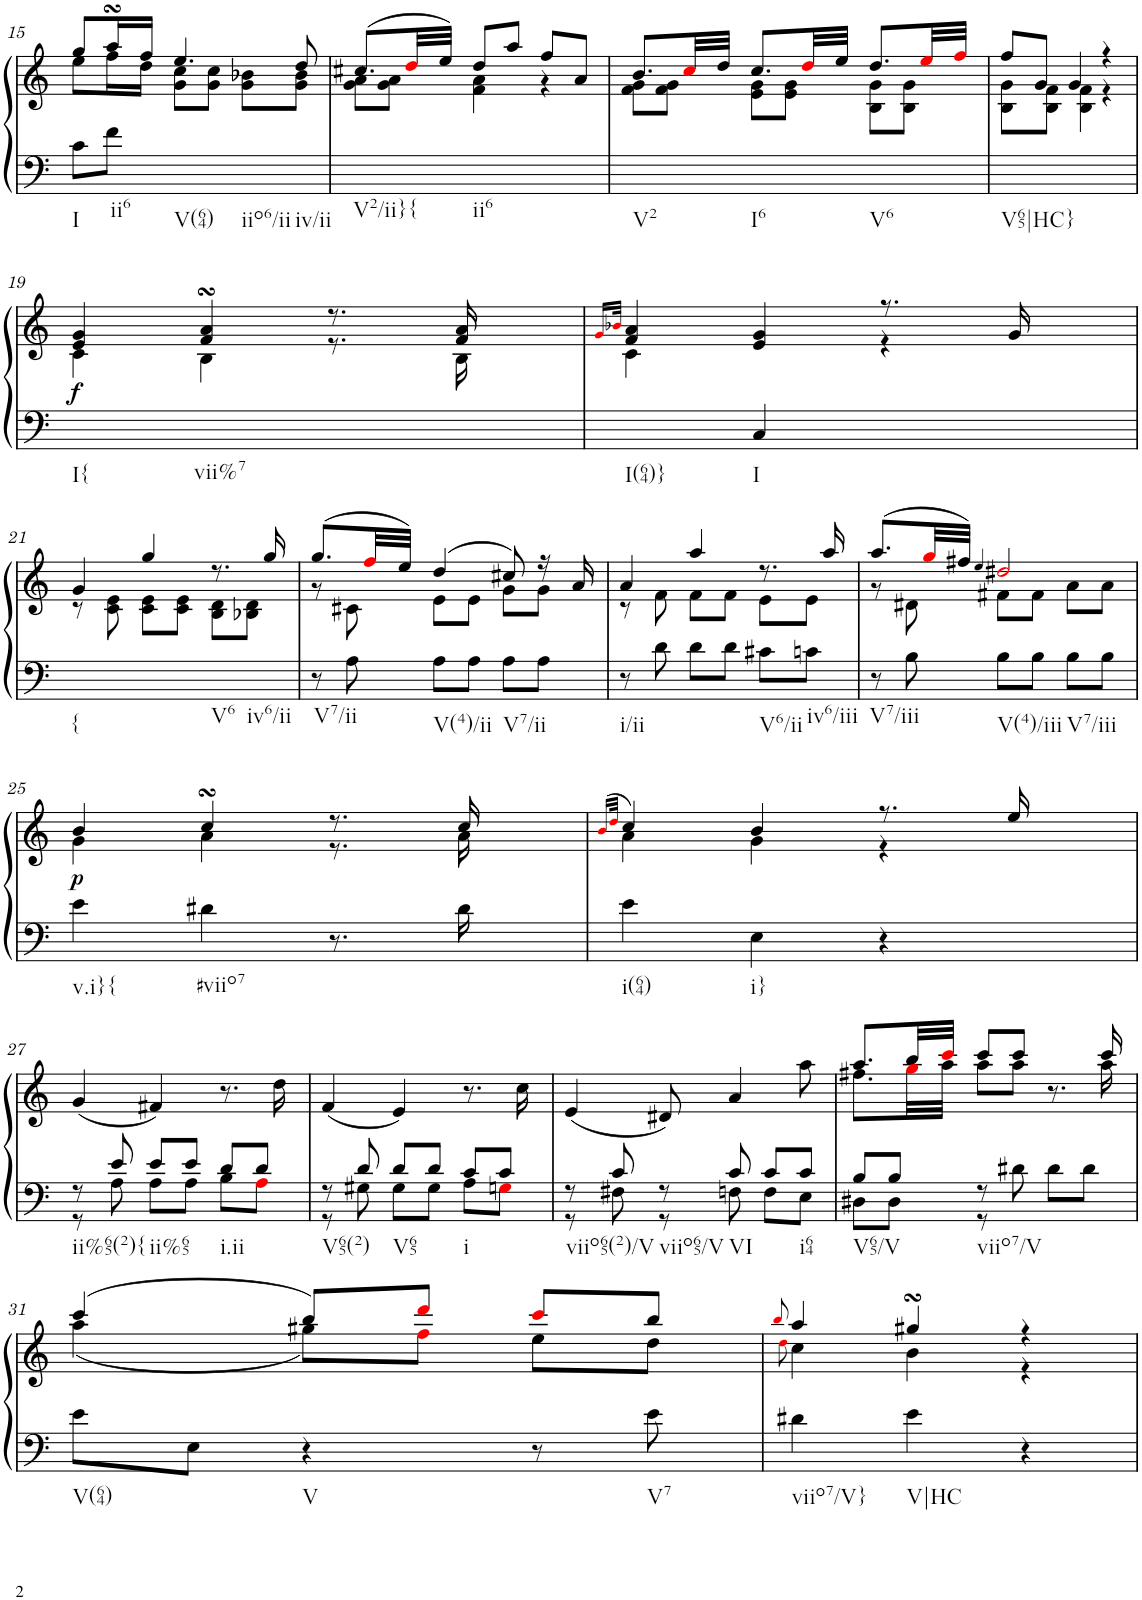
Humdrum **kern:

**kern	**kern	**dynam
*part1	*part1	*part1
*staff2	*staff1	*staff1/2
*I"Piano	*	*
*I'Pno.	*	*
!!LO:PB:g=z
*clefF4	*clefG2	*
*k[]	*k[]	*
*M3/4	*M3/4	*
=15	=15	=15
*	*^	*
!LO:TX:b:t=I	!	!	!
8c\L	8gg/L	8ee\L	.
!LO:TX:b:t=ii6	!	!	!
8f\J	16aasSSS/L	16ff\L	.
.	16ff/JJ	16dd\JJ	.
!LO:TX:b:t=V(64)	!	!	!
4ryy	4.ee/	8g\ 8cc\L	.
.	.	8g\ 8cc\J	.
!LO:TX:b:t=iio6/ii	!	!	!
!LO:TX:b:t=iv/ii	!	!	!
4ryy	.	8g\ 8b-X\L	.
.	8dd/	8g\ 8b-\J	.
=16	=16	=16	=16
!LO:TX:b:t=V2/ii}{	!	!	!
!LO:TX:b:t=ii6	!	!	!
2ryy	(8.cc#X/L	8g\ 8a\L	.
.	.	8g\ 8a\J	.
.	32ddi/LL	.	.
.	32ee/JJJ)	.	.
.	8dd/L	4f\ 4a\	.
.	8aa/J	.	.
4ryy	8ff/L	4r	.
.	8a/J	.	.
=17	=17	=17	=17
!LO:TX:b:t=V2	!	!	!
!LO:TX:b:t=I6	!	!	!
2ryy	8.b/L	8f\ 8g\L	.
.	.	8f\ 8g\J	.
.	32cci/LL	.	.
.	32dd/JJJ	.	.
.	8.cc/L	8e\ 8g\L	.
.	.	8e\ 8g\J	.
.	32ddi/LL	.	.
.	32ee/JJJ	.	.
!LO:TX:b:t=V6	!	!	!
4ryy	8.dd/L	8B\ 8g\L	.
.	.	8B\ 8g\J	.
.	32eei/LL	.	.
.	32ffi/JJJ	.	.
=18	=18	=18	=18
!LO:TX:b:t=V65|HC}	!	!	!
2ryy	8ff/L	8B\ 8g\L	.
.	8g/J	8B\ 8f\J	.
.	4g/	4B\ 4f\	.
4ryy	4r	4r	.
!!LO:LB:g=z	!!
=19	=19	=19	=19
!LO:TX:b:t=I{	!	!	!
!LO:TX:b:t=vii%7	!	!	!
!	!	!	!LO:DY:b
2ryy	4e/ 4g/	4c\	f
.	4f/sSSS 4a/sSSS	4B\	.
4ryy	8.r	8.r	.
.	16f/ 16a/	16B\	.
=20	=20	=20	=20
.	16qgi/LL	.	.
.	32qb-Xi/JJk	.	.
!LO:TX:b:t=I(64)}	!	!	!
4ryy	4f/ 4a/	4c\	.
!LO:TX:b:t=I	!	!	!
4C/	4e/ 4g/	4ryy	.
4ryy	8.r	4r	.
.	16g/	.	.
!!LO:LB:g=z	!!
=21	=21	=21	=21
!LO:TX:b:t={	!	!	!
2ryy	4g/	8r	.
.	.	8c\ 8e\	.
.	4gg/	8c\ 8e\L	.
.	.	8c\ 8e\J	.
!LO:TX:b:t=V6	!	!	!
!LO:TX:b:t=iv6/ii	!	!	!
4ryy	8.r	8B\ 8d\L	.
.	.	8B-X\ 8d\J	.
.	16gg/	.	.
=22	=22	=22	=22
!LO:TX:b:t=V7/ii	!	!	!
8r	(8.gg/L	8r	.
8A\	.	8c#X\	.
.	32ffi/LL	.	.
.	32ee/JJJ)	.	.
!LO:TX:b:t=V(4)/ii	!	!	!
8A\L	(4dd/	8e\L	.
8A\J	.	8e\J	.
!LO:TX:b:t=V7/ii	!	!	!
8A\L	8cc#X/)	8g\L	.
8A\J	16r	8g\J	.
.	16a/	.	.
=23	=23	=23	=23
!LO:TX:b:t=i/ii	!	!	!
8r	4a/	8r	.
8d\	.	8f\	.
8d\L	4aa/	8f\L	.
8d\J	.	8f\J	.
!LO:TX:b:t=V6/ii	!	!	!
8c#X\L	8.r	8e\L	.
!LO:TX:b:t=iv6/iii	!	!	!
8cn\J	.	8e\J	.
.	16aa/	.	.
=24	=24	=24	=24
!LO:TX:b:t=V7/iii	!	!	!
8r	(8.aa/L	8r	.
8B\	.	8d#X\	.
.	32ggi/LL	.	.
.	32ff#X/JJJ)	.	.
.	4qee/	.	.
!LO:TX:b:t=V(4)/iii	!	!	!
8B\L	2dd#Xi/	8f#X\L	.
8B\J	.	8f#\J	.
!LO:TX:b:t=V7/iii	!	!	!
8B\L	.	8a\L	.
8B\J	.	8a\J	.
!!LO:LB:g=z	!!
=25	=25	=25	=25
!LO:TX:b:t=v.i}{	!	!	!
!	!	!	!LO:DY:b
4e\	4b/	4g\	p
!LO:TX:b:t=#viio7	!	!	!
4d#X\	4ccsSSs/	4a\	.
8.r	8.r	8.r	.
16d#\	16cc/	16a\	.
=26	=26	=26	=26
.	(16qbi/LL	.	.
.	32qddi/JJk	.	.
!LO:TX:b:t=i(64)	!	!	!
4e\	4cc/)	4a\	.
!LO:TX:b:t=i}	!	!	!
4E\	4b/	4g\	.
4r	8.r	4r	.
.	16ee/	.	.
*	*v	*v	*
!!LO:LB:g=z
=27	=27	=27
*^	*	*
!LO:TX:b:t=ii%65(2){	!	!	!
8r	8r	(4g/	.
8e/	8A\	.	.
!LO:TX:b:t=ii%65	!	!	!
8e/L	8A\L	4f#X/)	.
8e/J	8A\J	.	.
!LO:TX:b:t=i.ii	!	!	!
8d/L	8B\L	8.r	.
8d/J	8Ai\J	.	.
.	.	16dd\	.
=28	=28	=28	=28
!LO:TX:b:t=V65(2)	!	!	!
8r	8r	(4f/	.
8d/	8G#X\	.	.
!LO:TX:b:t=V65	!	!	!
8d/L	8G#\L	4e/)	.
8d/J	8G#\J	.	.
!LO:TX:b:t=i	!	!	!
8c/L	8A\L	8.r	.
8c/J	8Gni\J	.	.
.	.	16cc\	.
=29	=29	=29	=29
!LO:TX:b:t=viio65(2)/V	!	!	!
8r	8r	(4e/	.
8c/	8F#X\	.	.
!LO:TX:b:t=viio65/V	!	!	!
8r	8r	8d#X/)	.
!LO:TX:b:t=VI	!	!	!
8c/	8Fn\	4a/	.
8c/L	8F\L	.	.
!LO:TX:b:t=i64	!	!	!
8c/J	8E\J	8aa\	.
=30	=30	=30	=30
*	*	*^	*
!LO:TX:b:t=V65/V	!	!	!	!
8B/L	8D#X\L	8.aa/L	8.ff#X\L	.
8B/J	8D#\J	.	.	.
.	.	32bb/LL	32ggi\LL	.
.	.	32ccci/JJJ	32aa\JJJ	.
!LO:TX:b:t=viio7/V	!	!	!	!
8r	8r	8ccc/L	8aa\L	.
8d#X\	4.ryy	8ccc/J	8aa\J	.
8d#\L	.	8.r	8.ryy	.
8d#\J	.	.	.	.
.	.	16ccc/	16aa\	.
*v	*v	*	*	*
!!LO:LB:g=z	!!
=31	=31	=31	=31
!LO:TX:b:t=V(64)	!	!	!
8e\L	(4ccc/	(4aa\	.
8E\J	.	.	.
!LO:TX:b:t=V	!	!	!
4r	8bb/L)	8gg#X\L)	.
.	8dddi/J	8ffi\J	.
8r	8ccci/L	8ee\L	.
!LO:TX:b:t=V7	!	!	!
8e\	8bb/J	8dd\J	.
=32	=32	=32	=32
.	8qbbi/	8qddi\	.
!LO:TX:b:t=viio7/V}	!	!	!
4d#X\	4aa/	4cc\	.
!LO:TX:b:t=V|HC	!	!	!
4e\	4gg#XsSsS/	4b\	.
4r	4r	4r	.
*	*v	*v	*
=	=	=
*-	*-	*-
